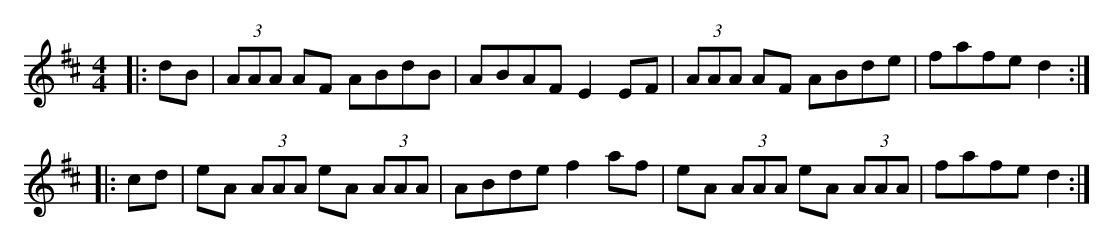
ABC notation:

X:1
M:4/4
K:D
|:dB|(3AAA AF ABdB|ABAF E2EF|(3AAA AF ABde|fafe d2:|
|:cd|eA (3AAA eA (3AAA|ABde f2af|eA (3AAA eA (3AAA|fafe d2:|
